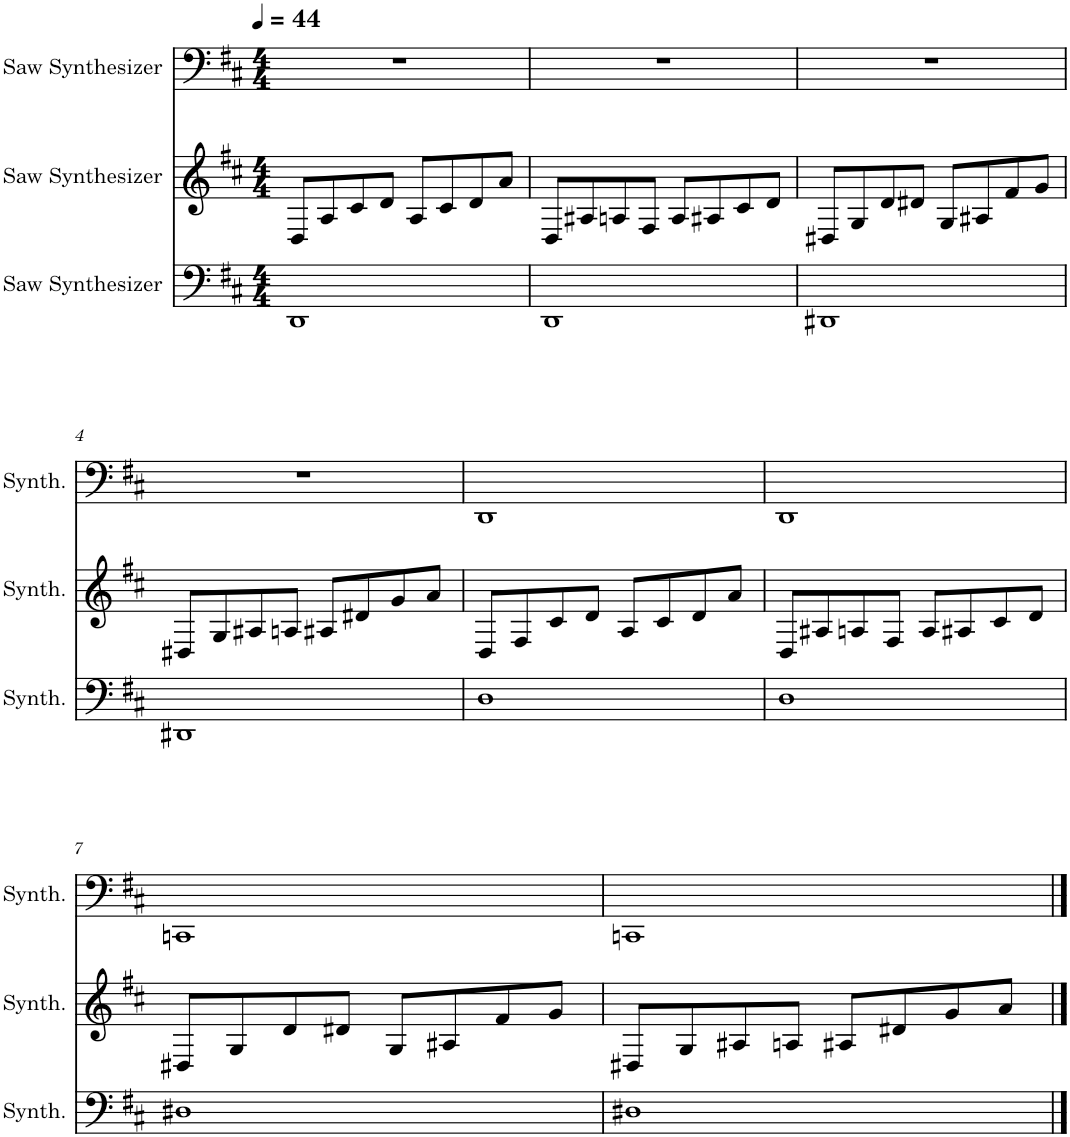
**kern	**kern	**kern
*part3	*part2	*part1
*staff3	*staff2	*staff1
*I"Saw Synthesizer	*I"Saw Synthesizer	*I"Saw Synthesizer
*I'Synth.	*I'Synth.	*I'Synth.
*clefF4	*clefG2	*clefF4
*k[f#c#]	*k[f#c#]	*k[f#c#]
*M4/4	*M4/4	*M4/4
*MM44	*MM44	*MM44
=1	=1	=1
1DD	8D/L	1r
.	8A/	.
.	8c#/	.
.	8d/J	.
.	8A/L	.
.	8c#/	.
.	8d/	.
.	8a/J	.
=2	=2	=2
1DD	8D/L	1r
.	8A#X/	.
.	8An/	.
.	8F#/J	.
.	8A/L	.
.	8A#X/	.
.	8c#/	.
.	8d/J	.
=3	=3	=3
1DD#X	8D#X/L	1r
.	8G/	.
.	8d/	.
.	8d#X/J	.
.	8G/L	.
.	8A#X/	.
.	8f#/	.
.	8g/J	.
!!LO:LB:g=z
=4	=4	=4
1DD#X	8D#X/L	1r
.	8G/	.
.	8A#X/	.
.	8An/J	.
.	8A#X/L	.
.	8d#X/	.
.	8g/	.
.	8a/J	.
=5	=5	=5
1D	8D/L	1DD
.	8F#/	.
.	8c#/	.
.	8d/J	.
.	8A/L	.
.	8c#/	.
.	8d/	.
.	8a/J	.
=6	=6	=6
1D	8D/L	1DD
.	8A#X/	.
.	8An/	.
.	8F#/J	.
.	8A/L	.
.	8A#X/	.
.	8c#/	.
.	8d/J	.
!!LO:LB:g=z
=7	=7	=7
1D#X	8D#X/L	1CCn
.	8G/	.
.	8d/	.
.	8d#X/J	.
.	8G/L	.
.	8A#X/	.
.	8f#/	.
.	8g/J	.
=8	=8	=8
1D#X	8D#X/L	1CCn
.	8G/	.
.	8A#X/	.
.	8An/J	.
.	8A#X/L	.
.	8d#X/	.
.	8g/	.
.	8a/J	.
==	==	==
*-	*-	*-
